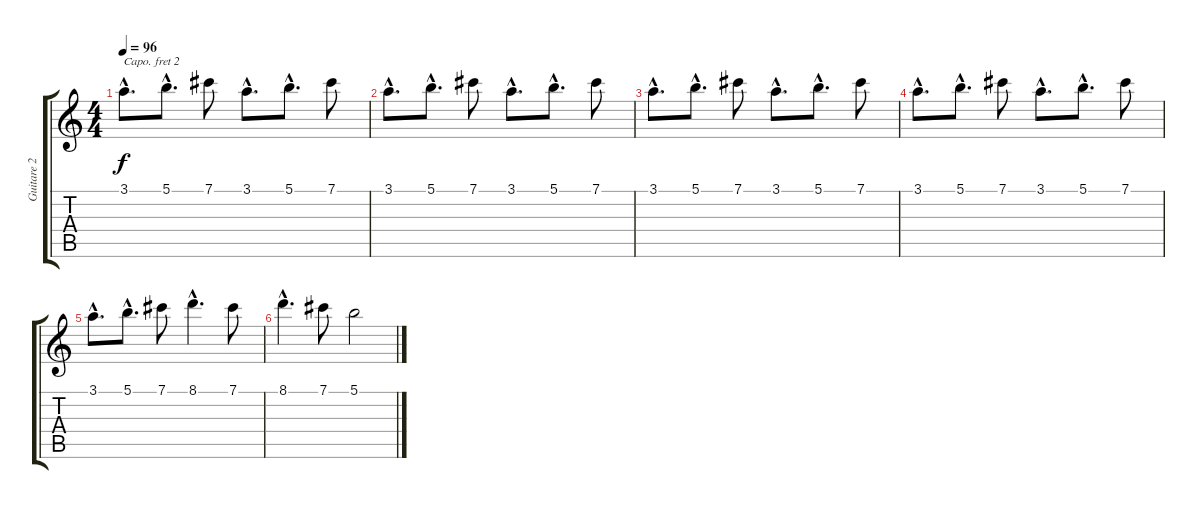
\track ("Guitare 2" "Guitare 2") {instrument electricguitarclean}
\staff {score tabs}
\capo 2
\tuning (E4 B3 G3 D3 A2 E2) {hide}
\ts (4 4)
\tempo 96
\clef g2
\ks c
3.1{hac}.8{d dy f volume 5} 5.1{hac}.8{d} 7.1.8 3.1{hac}.8{d} 5.1{hac}.8{d} 7.1.8 |
3.1{hac}.8{d} 5.1{hac}.8{d} 7.1.8 3.1{hac}.8{d} 5.1{hac}.8{d} 7.1.8 |
3.1{hac}.8{d} 5.1{hac}.8{d} 7.1.8 3.1{hac}.8{d} 5.1{hac}.8{d} 7.1.8 |
3.1{hac}.8{d volume 2} 5.1{hac}.8{d} 7.1.8 3.1{hac}.8{d} 5.1{hac}.8{d} 7.1.8 |
3.1{hac}.8{d} 5.1{hac}.8{d} 7.1.8 8.1{hac}.4{d} 7.1.8 |
8.1{hac}.4{d} 7.1.8 5.1.2
